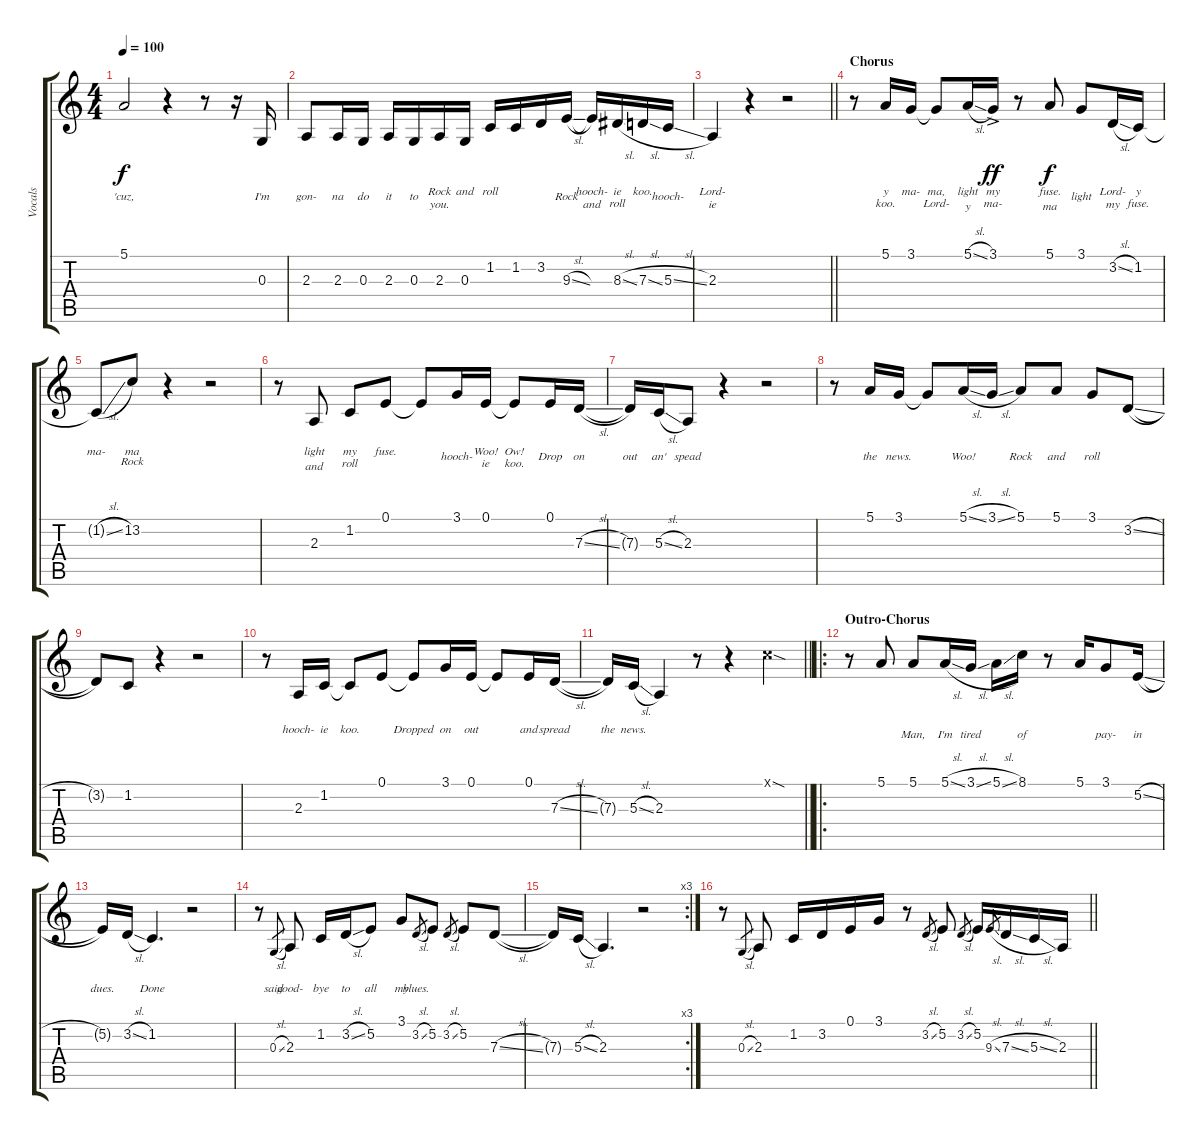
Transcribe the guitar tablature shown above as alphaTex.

\track ("Vocals" "Vocals") {instrument lead2sawtooth}
\staff {score tabs}
\tuning (E4 B3 G3 D3 A2 E2) {hide}
\ts (4 4)
\tempo 100
\clef g2
\ks c
5.1{t}.2{lyrics (0 "") lyrics (1 "'cuz,") lyrics (2 "") lyrics (3 "") lyrics (4 "") dy f} r.4 r.8 r.16 0.3.16{lyrics (0 "") lyrics (1 "I'm") lyrics (2 "") lyrics (3 "") lyrics (4 "")} |
2.3.8{lyrics (0 "") lyrics (1 "gon-") lyrics (2 "") lyrics (3 "") lyrics (4 "")} 2.3.16{lyrics (0 "") lyrics (1 "na") lyrics (2 "") lyrics (3 "") lyrics (4 "")} 0.3.16{lyrics (0 "") lyrics (1 "do") lyrics (2 "") lyrics (3 "") lyrics (4 "")} 2.3.16{lyrics (0 "") lyrics (1 "it") lyrics (2 "") lyrics (3 "") lyrics (4 "")} 0.3.16{lyrics (0 "") lyrics (1 "to") lyrics (2 "") lyrics (3 "") lyrics (4 "")} 2.3.16{lyrics (0 "Rock") lyrics (1 "you.") lyrics (2 "") lyrics (3 "") lyrics (4 "")} 0.3.16{lyrics (0 "and") lyrics (1 "") lyrics (2 "") lyrics (3 "") lyrics (4 "")} 1.2.16{lyrics (0 "roll") lyrics (1 "") lyrics (2 "") lyrics (3 "") lyrics (4 "")} 1.2.16{lyrics (0 "") lyrics (1 "") lyrics (2 "") lyrics (3 "") lyrics (4 "")} 3.2.16{lyrics (0 "") lyrics (1 "") lyrics (2 "") lyrics (3 "") lyrics (4 "")} 9.3{sl}.16{lyrics (0 "") lyrics (1 "Rock") lyrics (2 "") lyrics (3 "") lyrics (4 "")} 9.3{t}.16{lyrics (0 "hooch-") lyrics (1 "and") lyrics (2 "") lyrics (3 "") lyrics (4 "")} 8.3{sl}.16{lyrics (0 "ie") lyrics (1 "roll") lyrics (2 "") lyrics (3 "") lyrics (4 "")} 7.3{sl}.16{lyrics (0 "koo.") lyrics (1 "") lyrics (2 "") lyrics (3 "") lyrics (4 "")} 5.3{sl}.16{lyrics (0 "") lyrics (1 "hooch-") lyrics (2 "") lyrics (3 "") lyrics (4 "")} |
\barLineRight lightlight
2.3.4{lyrics (0 "Lord-") lyrics (1 "ie") lyrics (2 "") lyrics (3 "") lyrics (4 "")} r.4 r.2 |
\section ("" "Chorus")
r.8 5.1.16{lyrics (0 "y") lyrics (1 "koo.") lyrics (2 "") lyrics (3 "") lyrics (4 "")} 3.1.16{lyrics (0 "ma-") lyrics (1 "") lyrics (2 "") lyrics (3 "") lyrics (4 "")} 3.1{t}.8{lyrics (0 "ma,") lyrics (1 "Lord-") lyrics (2 "") lyrics (3 "") lyrics (4 "")} 5.1{sl}.16{lyrics (0 "light") lyrics (1 "y") lyrics (2 "") lyrics (3 "") lyrics (4 "")} 3.1{ac}.16{lyrics (0 "my") lyrics (1 "ma-") lyrics (2 "") lyrics (3 "") lyrics (4 "") dy ff} r.8 5.1.8{lyrics (0 "fuse.") lyrics (1 "ma") lyrics (2 "") lyrics (3 "") lyrics (4 "") dy f} 3.1.8{lyrics (0 "") lyrics (1 "light") lyrics (2 "") lyrics (3 "") lyrics (4 "")} 3.2{sl}.16{lyrics (0 "Lord-") lyrics (1 "my") lyrics (2 "") lyrics (3 "") lyrics (4 "")} 1.2.16{lyrics (0 "y") lyrics (1 "fuse.") lyrics (2 "") lyrics (3 "") lyrics (4 "")} |
1.2{sl t}.8{lyrics (0 "ma-") lyrics (1 "") lyrics (2 "") lyrics (3 "") lyrics (4 "")} 13.2.8{lyrics (0 "ma") lyrics (1 "Rock") lyrics (2 "") lyrics (3 "") lyrics (4 "")} r.4 r.2 |
r.8 2.3.8{lyrics (0 "light") lyrics (1 "and") lyrics (2 "") lyrics (3 "") lyrics (4 "")} 1.2.8{lyrics (0 "my") lyrics (1 "roll") lyrics (2 "") lyrics (3 "") lyrics (4 "")} 0.1.8{lyrics (0 "fuse.") lyrics (1 "") lyrics (2 "") lyrics (3 "") lyrics (4 "")} 0.1{t}.8{lyrics (0 "") lyrics (1 "") lyrics (2 "") lyrics (3 "") lyrics (4 "")} 3.1.16{lyrics (0 "") lyrics (1 "hooch-") lyrics (2 "") lyrics (3 "") lyrics (4 "")} 0.1.16{lyrics (0 "Woo!") lyrics (1 "ie") lyrics (2 "") lyrics (3 "") lyrics (4 "")} 0.1{t}.8{lyrics (0 "Ow!") lyrics (1 "koo.") lyrics (2 "") lyrics (3 "") lyrics (4 "")} 0.1.16{lyrics (0 "") lyrics (1 "Drop") lyrics (2 "") lyrics (3 "") lyrics (4 "")} 7.3{sl}.16{lyrics (0 "") lyrics (1 "on") lyrics (2 "") lyrics (3 "") lyrics (4 "")} |
7.3{t}.16{lyrics (0 "") lyrics (1 "out") lyrics (2 "") lyrics (3 "") lyrics (4 "")} 5.3{sl}.16{lyrics (0 "") lyrics (1 "an'") lyrics (2 "") lyrics (3 "") lyrics (4 "")} 2.3.8{lyrics (0 "") lyrics (1 "spead") lyrics (2 "") lyrics (3 "") lyrics (4 "")} r.4 r.2 |
r.8 5.1.16{lyrics (0 "") lyrics (1 "the") lyrics (2 "") lyrics (3 "") lyrics (4 "")} 3.1.16{lyrics (0 "") lyrics (1 "news.") lyrics (2 "") lyrics (3 "") lyrics (4 "")} 3.1{t}.8{lyrics (0 "") lyrics (1 "") lyrics (2 "") lyrics (3 "") lyrics (4 "")} 5.1{sl}.16{lyrics (0 "") lyrics (1 "Woo!") lyrics (2 "") lyrics (3 "") lyrics (4 "")} 3.1{sl}.16{lyrics (0 "") lyrics (1 "") lyrics (2 "") lyrics (3 "") lyrics (4 "")} 5.1.8{lyrics (0 "") lyrics (1 "Rock") lyrics (2 "") lyrics (3 "") lyrics (4 "")} 5.1.8{lyrics (0 "") lyrics (1 "and") lyrics (2 "") lyrics (3 "") lyrics (4 "")} 3.1.8{lyrics (0 "") lyrics (1 "roll") lyrics (2 "") lyrics (3 "") lyrics (4 "")} 3.2{sl}.8{lyrics (0 "") lyrics (1 "") lyrics (2 "") lyrics (3 "") lyrics (4 "")} |
3.2{t}.8{lyrics (0 "") lyrics (1 "") lyrics (2 "") lyrics (3 "") lyrics (4 "")} 1.2.8{lyrics (0 "") lyrics (1 "") lyrics (2 "") lyrics (3 "") lyrics (4 "")} r.4 r.2 |
r.8 2.3.16{lyrics (0 "") lyrics (1 "hooch-") lyrics (2 "") lyrics (3 "") lyrics (4 "")} 1.2.16{lyrics (0 "") lyrics (1 "ie") lyrics (2 "") lyrics (3 "") lyrics (4 "")} 1.2{t}.8{lyrics (0 "") lyrics (1 "koo.") lyrics (2 "") lyrics (3 "") lyrics (4 "")} 0.1.8{lyrics (0 "") lyrics (1 "") lyrics (2 "") lyrics (3 "") lyrics (4 "")} 0.1{t}.8{lyrics (0 "") lyrics (1 "Dropped") lyrics (2 "") lyrics (3 "") lyrics (4 "")} 3.1.16{lyrics (0 "") lyrics (1 "on") lyrics (2 "") lyrics (3 "") lyrics (4 "")} 0.1.16{lyrics (0 "") lyrics (1 "out") lyrics (2 "") lyrics (3 "") lyrics (4 "")} 0.1{t}.8{lyrics (0 "") lyrics (1 "") lyrics (2 "") lyrics (3 "") lyrics (4 "")} 0.1.16{lyrics (0 "") lyrics (1 "and") lyrics (2 "") lyrics (3 "") lyrics (4 "")} 7.3{sl}.16{lyrics (0 "") lyrics (1 "spread") lyrics (2 "") lyrics (3 "") lyrics (4 "")} |
\barLineRight lightlight
7.3{t}.16{lyrics (0 "") lyrics (1 "the") lyrics (2 "") lyrics (3 "") lyrics (4 "")} 5.3{sl}.16{lyrics (0 "") lyrics (1 "news.") lyrics (2 "") lyrics (3 "") lyrics (4 "")} 2.3.4 r.8 r.4 8.1{sod x}.4 |
\ro
\section ("" "Outro-Chorus")
r.8 5.1.8{lyrics (0 "") lyrics (1 "") lyrics (2 "") lyrics (3 "") lyrics (4 "")} 5.1.8{lyrics (0 "") lyrics (1 "") lyrics (2 "Man,") lyrics (3 "") lyrics (4 "")} 5.1{sl}.16{lyrics (0 "") lyrics (1 "") lyrics (2 "I'm") lyrics (3 "") lyrics (4 "")} 3.1{sl}.16{lyrics (0 "") lyrics (1 "") lyrics (2 "tired") lyrics (3 "") lyrics (4 "")} 5.1{sl}.16{lyrics (0 "") lyrics (1 "") lyrics (2 "") lyrics (3 "") lyrics (4 "")} 8.1.16{lyrics (0 "") lyrics (1 "") lyrics (2 "of") lyrics (3 "") lyrics (4 "")} r.8 5.1.16{lyrics (0 "") lyrics (1 "") lyrics (2 "") lyrics (3 "") lyrics (4 "")} 3.1.8{lyrics (0 "") lyrics (1 "") lyrics (2 "pay-") lyrics (3 "") lyrics (4 "")} 5.2{sl}.16{lyrics (0 "") lyrics (1 "") lyrics (2 "in") lyrics (3 "") lyrics (4 "")} |
5.2{t}.16{lyrics (0 "") lyrics (1 "") lyrics (2 "dues.") lyrics (3 "") lyrics (4 "")} 3.2{sl}.16{lyrics (0 "") lyrics (1 "") lyrics (2 "") lyrics (3 "") lyrics (4 "")} 1.2.4{d lyrics (0 "") lyrics (1 "") lyrics (2 "Done") lyrics (3 "") lyrics (4 "")} r.2 |
r.8 0.3{sl}.8{lyrics (0 "") lyrics (1 "") lyrics (2 "said") lyrics (3 "") lyrics (4 "") gr} 2.3.8{lyrics (0 "") lyrics (1 "") lyrics (2 "good-") lyrics (3 "") lyrics (4 "")} 1.2.16{lyrics (0 "") lyrics (1 "") lyrics (2 "bye") lyrics (3 "") lyrics (4 "")} 3.2{sl}.16{lyrics (0 "") lyrics (1 "") lyrics (2 "to") lyrics (3 "") lyrics (4 "")} 5.2.8{lyrics (0 "") lyrics (1 "") lyrics (2 "all") lyrics (3 "") lyrics (4 "")} 3.1.8{lyrics (0 "") lyrics (1 "") lyrics (2 "my") lyrics (3 "") lyrics (4 "")} 3.2{sl}.8{lyrics (0 "") lyrics (1 "") lyrics (2 "blues.") lyrics (3 "") lyrics (4 "") gr} 5.2.8 3.2{sl}.8{gr beam merge} 5.2.8 7.3{sl}.8 |
\rc 3
7.3{t}.16 5.3{sl}.16 2.3.4{d} r.2 |
\barLineRight lightlight
r.8 0.3{sl}.8{gr} 2.3.8 1.2.16 3.2.16 0.1.16 3.1.16 r.8 3.2{sl}.8{gr} 5.2.8 3.2{sl}.8{gr} 5.2.16 9.3{sl}.8{gr} 7.3{sl}.16 5.3{sl}.16 2.3.16
